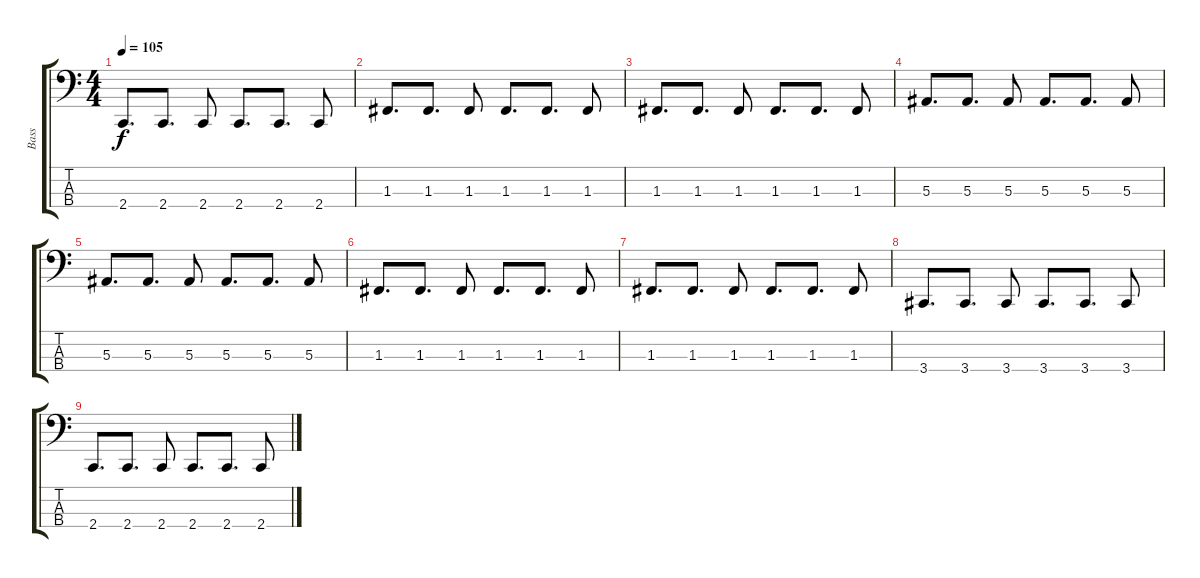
\track ("Bass" "Bass") {instrument electricbassfinger}
\staff {score tabs}
\tuning (Eb2 Bb1 F1 Bb0) {hide}
\ts (4 4)
\tempo 105
\clef f4
\ks c
2.4.8{d dy f} 2.4.8{d} 2.4.8 2.4.8{d} 2.4.8{d} 2.4.8 |
1.3.8{d} 1.3.8{d} 1.3.8 1.3.8{d} 1.3.8{d} 1.3.8 |
1.3.8{d} 1.3.8{d} 1.3.8 1.3.8{d} 1.3.8{d} 1.3.8 |
5.3.8{d} 5.3.8{d} 5.3.8 5.3.8{d} 5.3.8{d} 5.3.8 |
5.3.8{d} 5.3.8{d} 5.3.8 5.3.8{d} 5.3.8{d} 5.3.8 |
1.3.8{d} 1.3.8{d} 1.3.8 1.3.8{d} 1.3.8{d} 1.3.8 |
1.3.8{d} 1.3.8{d} 1.3.8 1.3.8{d} 1.3.8{d} 1.3.8 |
3.4.8{d} 3.4.8{d} 3.4.8 3.4.8{d} 3.4.8{d} 3.4.8 |
2.4.8{d} 2.4.8{d} 2.4.8 2.4.8{d} 2.4.8{d} 2.4.8
